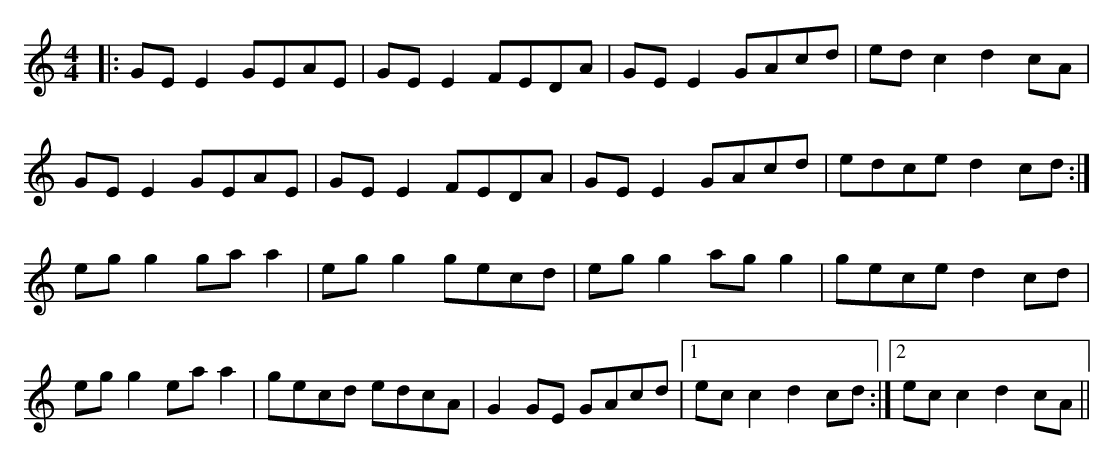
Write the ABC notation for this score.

X:1
M:4/4
K:C
|:GE E2 GEAE|GE E2 FEDA|GE E2 GAcd|ed c2 d2 cA|
GE E2 GEAE|GE E2 FEDA|GE E2 GAcd|edce d2 cd:|
eg g2 ga a2|eg g2 gecd|eg g2 ag g2|gece d2 cd|
eg g2 ea a2|gecd edcA|G2 GE GAcd|1 ec c2 d2 cd:|2 ec c2 d2 cA||
